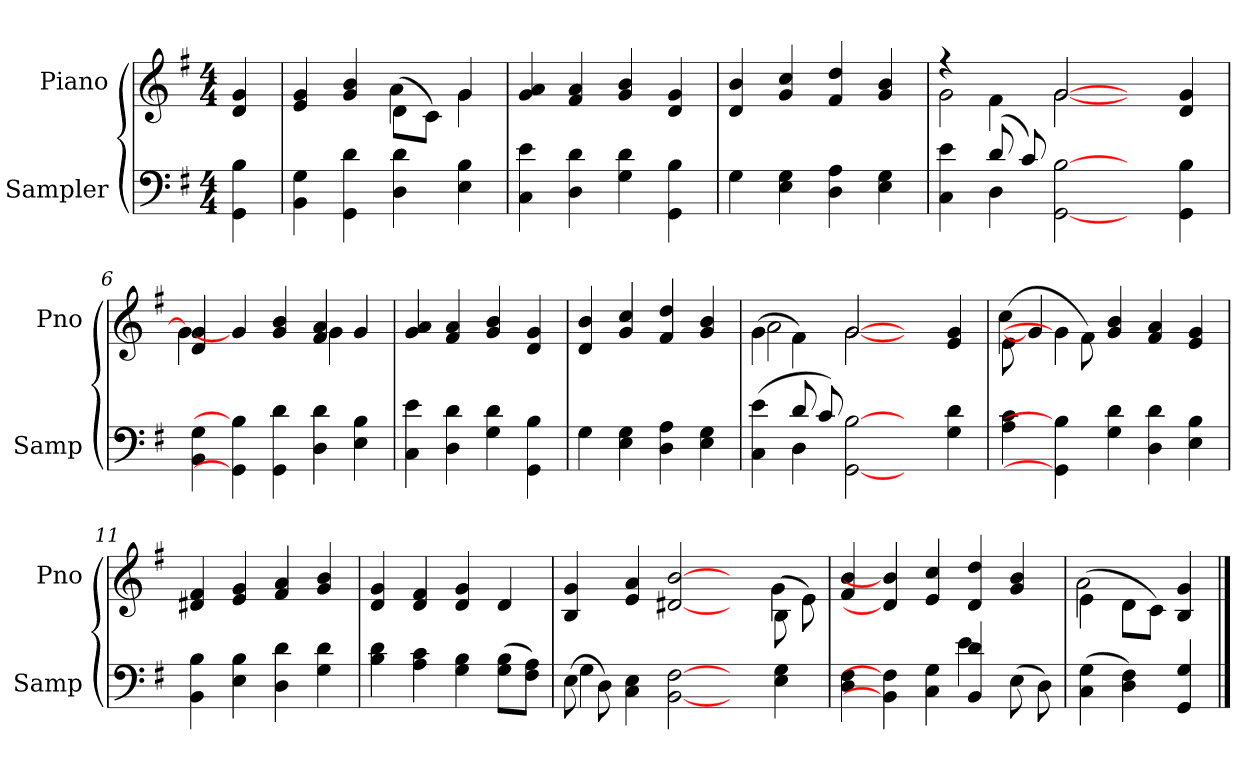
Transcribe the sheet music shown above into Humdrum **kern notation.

**kern	**kern
*part2	*part1
*staff2	*staff1
*I"Sampler	*I"Piano
*I'Samp	*I'Pno
*clefF4	*clefG2
*k[f#]	*k[f#]
*G:	*G:
*M4/4	*M4/4
=1	=1
4GG\ 4B\	4d 4g
=2	=2
*	*^
4BB\ 4G\	4e 4g	2ryy
4GG\ 4d\	4g/ 4b/	.
4D\ 4d\	(8d\L	4a
.	8c\J)	.
4E\ 4B\	4g/	4g
*	*v	*v
=3	=3
4C\ 4e\	4g 4a
4D\ 4d\	4f# 4a
4G\ 4d\	4g 4b
4GG\ 4B\	4d 4g
=4	=4
4G\	4d 4b
4E\ 4G\	4g 4cc
4D\ 4A\	4f# 4dd
4E\ 4G\	4g 4b
=5	=5
*^	*^
4C\ 4e\	4ryy	4r	2g
(8d/	4D	4f#\	.
8c/)	.	.	.
[2GG\ [2B\	1ryy	[2g/	[2g
4ryy	.	4ryy	2ryy
4GG\ 4B\	.	4d 4g	.
*v	*v	*	*
=6	=6	=6
4BB\ 4G\	4d 4g	4g]
4GG\] 4B\]	4g/]	2ryy
4GG\ 4d\	4g 4b	.
4D\ 4d\	4f# 4a	4g
4E\ 4B\	4g/	4ryy
*	*v	*v
=7	=7
4C\ 4e\	4g 4a
4D\ 4d\	4f# 4a
4G\ 4d\	4g 4b
4GG\ 4B\	4d 4g
=8	=8
4G\	4d 4b
4E\ 4G\	4g 4cc
4D\ 4A\	4f# 4dd
4E\ 4G\	4g 4b
=9	=9
*^	*^
(4C\ 4e\	4ryy	(4g\	2a
8d/	4D	4f#\)	.
8c/)	.	.	.
[2GG [2B	1ryy	[2g/	[2g
4ryy	.	4ryy	2ryy
4G 4d	.	4e 4g	.
*v	*v	*	*
=10	=10	=10
4A 4c	(8e\	4cc
.	4g/]	.
4GG] 4B]	.	4g]
.	8f#\)	.
4G 4d	4g 4b	2.ryy
4D 4d	4f# 4a	.
4E 4B	4e 4g	.
*	*v	*v
=11	=11
4BB 4B	4d#X 4f#
4E 4B	4e 4g
4D 4d	4f# 4a
4G 4d	4g 4b
=12	=12
4B 4d	4d 4g
4A 4c	4d 4f#
4G 4B	4d 4g
(8G\ 8B\L	4d
8F#\ 8A\J)	.
=13	=13
*^	*^
(8E\	4G	4B 4g	4ryy
8D\)	.	.	.
*	*	*v	*v
4C 4E	1ryy	4e 4a
[2BB [2F#	.	[2d#X [2b
4ryy	.	4ryy
*	*	*^
4E 4G	4ryy	(8B\	4g
.	.	8e\)	.
*	*	*v	*v
=14	=14	=14
4D 4F#	2.ryy	4f# 4b
4BB] 4F#]	.	4d#] 4b]
4C 4G	.	4e 4cc
4BB 4d	4e	4d 4dd
(8E\	4ryy	4g 4b
8D\)	.	.
*v	*v	*
=15	=15
*	*^
(4C 4G	(4e\	2a
4D 4F#)	8d\L	.
.	8c\J)	.
4GG 4G	4B/ 4g/	4ryy
*	*v	*v
==	==
*-	*-
